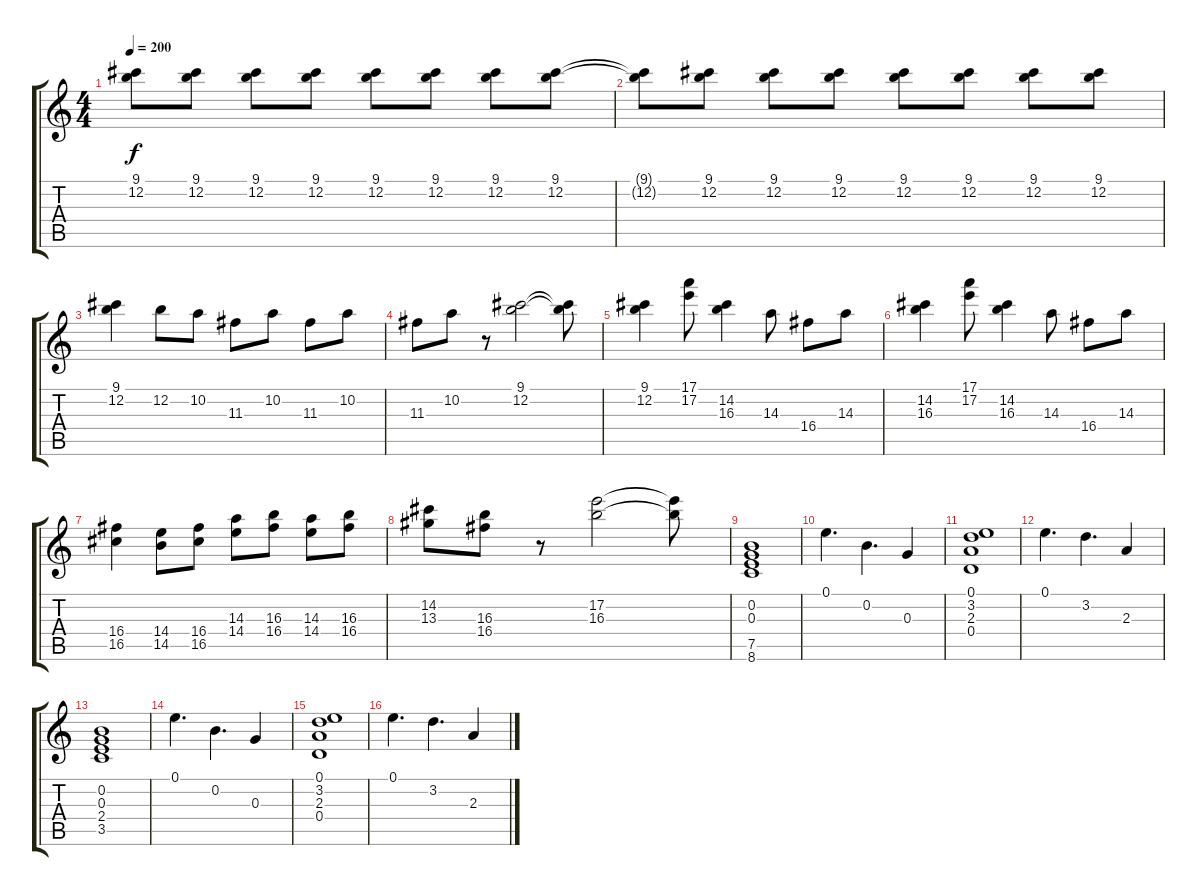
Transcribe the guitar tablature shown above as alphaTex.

\track "" {instrument acousticguitarsteel}
\staff {score tabs}
\tuning (E4 B3 G3 D3 A2 E2) {hide}
\ts (4 4)
\tempo 200
\clef g2
\ks c
(9.1 12.2).8{dy f} (9.1 12.2).8 (9.1 12.2).8 (9.1 12.2).8 (9.1 12.2).8 (9.1 12.2).8 (9.1 12.2).8 (9.1 12.2).8 |
(9.1{t} 12.2{t}).8 (9.1 12.2).8 (9.1 12.2).8 (9.1 12.2).8 (9.1 12.2).8 (9.1 12.2).8 (9.1 12.2).8 (9.1 12.2).8 |
(9.1 12.2).4 12.2.8 10.2.8 11.3.8 10.2.8 11.3.8 10.2.8 |
11.3.8 10.2.8 r.8 (9.1 12.2).2 (9.1{t} 12.2{t}).8 |
(9.1 12.2).4 (17.1 17.2).8 (14.2 16.3).4 14.3.8 16.4.8 14.3.8 |
(14.2 16.3).4 (17.1 17.2).8 (14.2 16.3).4 14.3.8 16.4.8 14.3.8 |
(16.4 16.5).4 (14.4 14.5).8 (16.4 16.5).8 (14.3 14.4).8 (16.3 16.4).8 (14.3 14.4).8 (16.3 16.4).8 |
(14.2 13.3).8 (16.3 16.4).8 r.8 (17.2 16.3).2 (17.2{t} 16.3{t}).8 |
(0.2 0.3 7.5 8.6).1 |
0.1.4{d} 0.2.4{d} 0.3.4 |
(0.1 3.2 2.3 0.4).1 |
0.1.4{d} 3.2.4{d} 2.3.4 |
(0.2 0.3 2.4 3.5).1 |
0.1.4{d} 0.2.4{d} 0.3.4 |
(0.1 3.2 2.3 0.4).1 |
0.1.4{d} 3.2.4{d} 2.3.4
